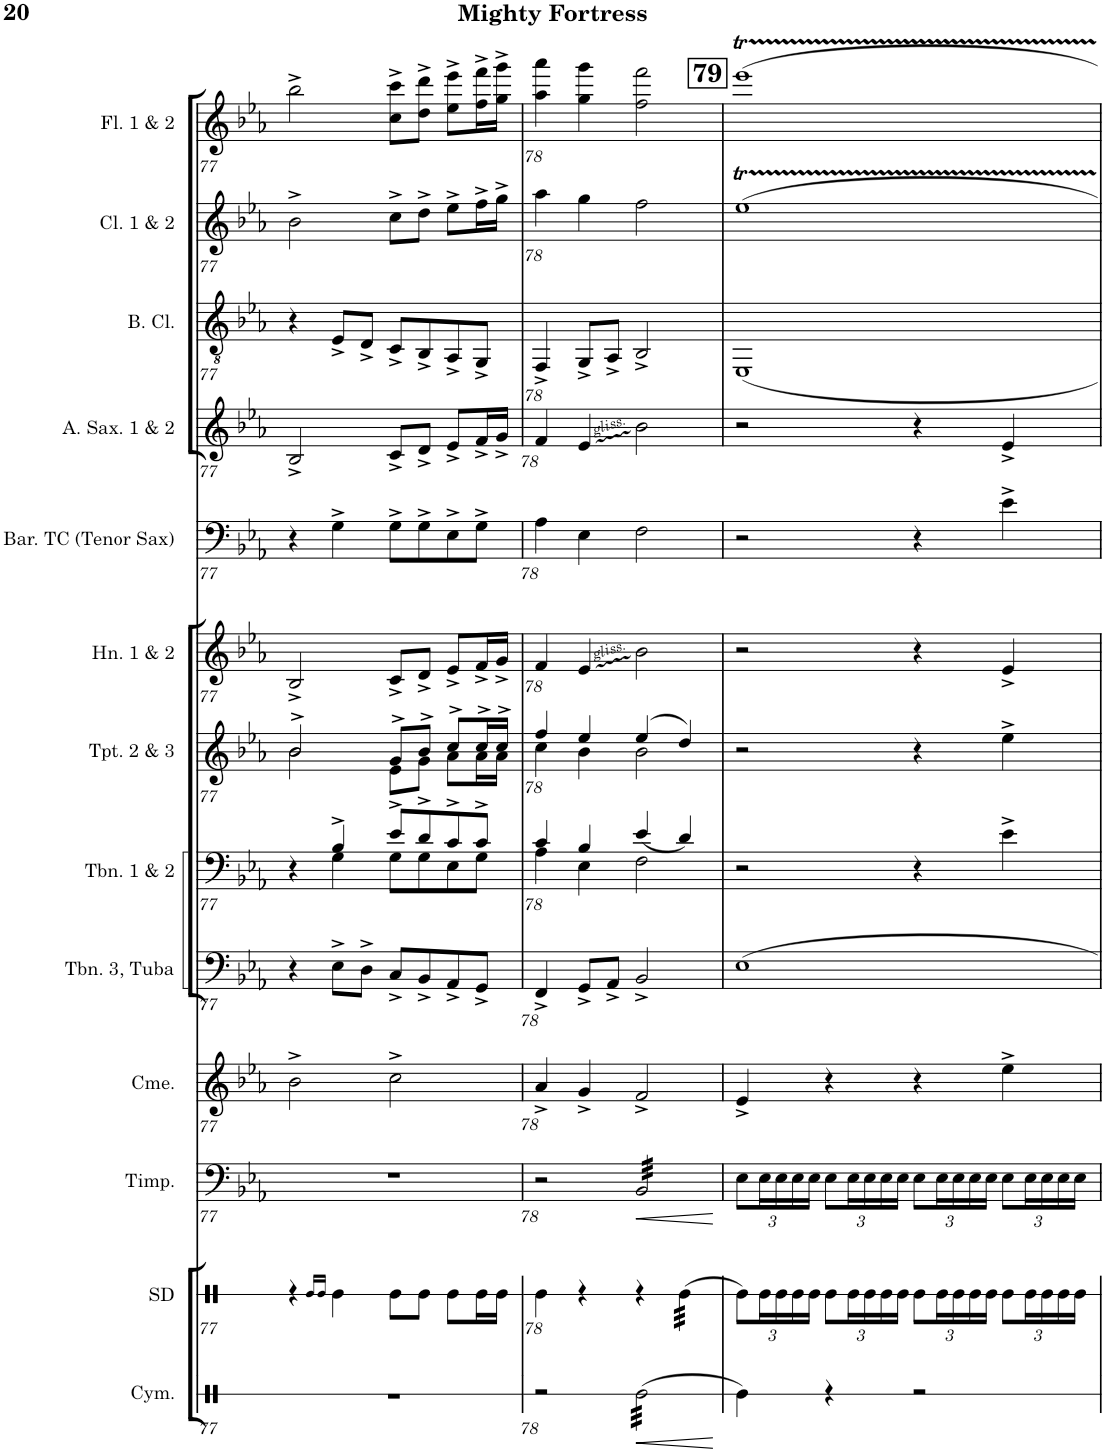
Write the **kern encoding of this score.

**kern	**kern	**kern	**dynam	**kern	**kern	**kern	**kern	**kern	**kern	**kern	**kern	**kern	**kern
*part13	*part12	*part11	*part11	*part10	*part9	*part8	*part7	*part6	*part5	*part4	*part3	*part2	*part1
*staff13	*staff12	*staff11	*staff11	*staff10	*staff9	*staff8	*staff7	*staff6	*staff5	*staff4	*staff3	*staff2	*staff1
*I"Aux Percussion	*I"Snare Drum	*I"Timpani	*	*I"Chimes	*I"Trombone 3, Tuba	*I"Trombone 1 &amp; 2	*I"Trumpet 2 &amp; 3	*I"Horn 1 &amp; 2	*I"Baritone TC (Tenor Sax)	*I"Alto Saxophone 1 &amp; 2	*I"Bass Clarinet	*I"Clarinet 1 &amp; 2	*I"Flute 1 &amp; 2
*I'Aux Perc	*I'SD	*I'Timp.	*	*I'Cme.	*I'Tbn. 3, Tuba	*I'Tbn. 1 &amp; 2	*I'Tpt. 2 &amp; 3	*I'Hn. 1 &amp; 2	*I'Bar. TC (Tenor Sax)	*I'A. Sax. 1 &amp; 2	*I'B. Cl.	*I'Cl. 1 &amp; 2	*I'Fl. 1 &amp; 2
!!LO:PB:g=z
*clefX	*clefX	*clefF4	*	*clefG2	*clefF4	*clefF4	*clefG2	*clefG2	*clefF4	*clefG2	*clefGv2	*clefG2	*clefG2
*	*	*	*	*	*	*	*Trd1c2	*Trd4c7	*Trd4c7	*Trd5c9	*Trd8c14	*Trd1c2	*
*k[]	*k[]	*k[b-e-a-]	*	*k[b-e-a-]	*k[b-e-a-]	*k[b-e-a-]	*k[b-e-a-]	*k[b-e-a-]	*k[b-e-a-]	*k[b-e-a-]	*k[b-e-a-]	*k[b-e-a-]	*k[b-e-a-]
*M4/4	*M4/4	*M4/4	*	*M4/4	*M4/4	*M4/4	*M4/4	*M4/4	*M4/4	*M4/4	*M4/4	*M4/4	*M4/4
=77	=77	=77	=77	=77	=77	=77	=77	=77	=77	=77	=77	=77	=77
*	*	*	*	*	*	*^	*^	*	*	*	*	*	*
1r	4r	1r	.	2b-^\	4r	4r	4ryy	2b-^/	2b-\	2B-^/	4r	2B-^/	4r	2b-^\	2bb-^\
.	16qRe/LL	.	.	.	.	.	.	.	.	.	.	.	.	.	.
.	16qRe/JJ	.	.	.	.	.	.	.	.	.	.	.	.	.	.
.	4Re\	.	.	.	8E-^\L	4G^>\	4B-/	.	.	.	4G^\	.	8E-^/L	.	.
.	.	.	.	.	8D^\J	.	.	.	.	.	.	.	8D^/J	.	.
.	8Re\L	.	.	2cc^\	8C^/L	8G^>\L	8e-/L	8g^/L	8e-\L	8c^/L	8G^\L	8c^/L	8C^/L	8cc^\L	8cc\^ 8ccc\^L
.	8Re\J	.	.	.	8BB-^/	8G^>\	8d/	8b-^/J	8g\J	8d^/J	8G^\	8d^/J	8BB-^/	8dd^\J	8dd\^ 8ddd\^J
.	8Re\L	.	.	.	8AA-^/	8E-^>\	8c/	8cc^/L	8a-\L	8e-^/L	8E-^\	8e-^/L	8AA-^/	8ee-^\L	8ee-\^ 8eee-\^L
.	16Re\L	.	.	.	8GG^/J	8G^>\J	8c/J	16cc^/L	16a-\L	16f^/L	8G^\J	16f^/L	8GG^/J	16ff^\L	16ff\^ 16fff\^L
.	16Re\JJ	.	.	.	.	.	.	16cc^/JJ	16a-\JJ	16g^/JJ	.	16g^/JJ	.	16gg^\JJ	16gg\^ 16ggg\^JJ
=78	=78	=78	=78	=78	=78	=78	=78	=78	=78	=78	=78	=78	=78	=78	=78
2r	4Re\	2r	.	4a-^/	4FF^/	4A-\	4c/	4ff/	4cc\	4f/	4A-\	4f/	4FF^/	4aa-\	4aa-\ 4aaa-\
.	4r	.	.	4g^/	8GG^/L	4E-\	4B-/	4ee-/	4b-\	4e-/	4E-\	4e-/	8GG^/L	4gg\	4gg\ 4ggg\
.	.	.	.	.	8AA-^/J	.	.	.	.	.	.	.	8AA-^/J	.	.
!	!	!	!LO:HP:b	!	!	!	!	!	!	!	!	!	!	!	!
*tremolo	*	*	*	*	*	*	*	*	*	*	*	*	*	*	*
*	*	*tremolo	*	*	*	*	*	*	*	*	*	*	*	*	*
(32Re\LLL	4r	32BB-/LLL	<	2f^/	2BB-^/	2F\	(4e-/	(4ee-/	2b-\	2b-\	2F\	2b-\	2BB-^/	2ff\	2ff\ 2fff\
(32Re\	.	32BB-/	.	.	.	.	.	.	.	.	.	.	.	.	.
(32Re\	.	32BB-/	.	.	.	.	.	.	.	.	.	.	.	.	.
(32Re\	.	32BB-/	.	.	.	.	.	.	.	.	.	.	.	.	.
(32Re\	.	32BB-/	.	.	.	.	.	.	.	.	.	.	.	.	.
(32Re\	.	32BB-/	.	.	.	.	.	.	.	.	.	.	.	.	.
(32Re\	.	32BB-/	.	.	.	.	.	.	.	.	.	.	.	.	.
(32Re\	.	32BB-/	.	.	.	.	.	.	.	.	.	.	.	.	.
*	*tremolo	*	*	*	*	*	*	*	*	*	*	*	*	*	*
(32Re\	(32Re\LLL	32BB-/	.	.	.	.	4d/)	4dd/)	.	.	.	.	.	.	.
(32Re\	(32Re\	32BB-/	.	.	.	.	.	.	.	.	.	.	.	.	.
(32Re\	(32Re\	32BB-/	.	.	.	.	.	.	.	.	.	.	.	.	.
(32Re\	(32Re\	32BB-/	.	.	.	.	.	.	.	.	.	.	.	.	.
(32Re\	(32Re\	32BB-/	.	.	.	.	.	.	.	.	.	.	.	.	.
(32Re\	(32Re\	32BB-/	.	.	.	.	.	.	.	.	.	.	.	.	.
(32Re\	(32Re\	32BB-/	.	.	.	.	.	.	.	.	.	.	.	.	.
(32Re\JJJ	(32Re\JJJ	32BB-/JJJ	.	.	.	.	.	.	.	.	.	.	.	.	.
*	*	*Xtremolo	*	*	*	*	*	*	*	*	*	*	*	*	*
*	*Xtremolo	*	*	*	*	*	*	*	*	*	*	*	*	*	*
*Xtremolo	*	*	*	*	*	*	*	*	*	*	*	*	*	*	*
*	*	*	*	*	*	*v	*v	*	*	*	*	*	*	*	*
*	*	*	*	*	*	*	*v	*v	*	*	*	*	*	*
.	.	.	[	.	.	.	.	.	.	.	.	.	.
!!LO:REH:place=s1:a:B:cj:fs=14:t=79
=79	=79	=79	=79	=79	=79	=79	=79	=79	=79	=79	=79	=79	=79
*	*Xbrackettup	*Xbrackettup	*	*	*	*	*	*	*	*	*	*	*
4Re\)	12Re\L)	12E-\L	.	4e-^/	1E-	2r	2r	2r	2r	2r	1EE-	1ee-T	1eee-T
.	24Re\L	24E-\L	.	.	.	.	.	.	.	.	.	.	.
.	24Re\	24E-\	.	.	.	.	.	.	.	.	.	.	.
.	24Re\	24E-\	.	.	.	.	.	.	.	.	.	.	.
.	24Re\JJ	24E-\JJ	.	.	.	.	.	.	.	.	.	.	.
4r	12Re\L	12E-\L	.	4r	.	.	.	.	.	.	.	.	.
.	24Re\L	24E-\L	.	.	.	.	.	.	.	.	.	.	.
.	24Re\	24E-\	.	.	.	.	.	.	.	.	.	.	.
.	24Re\	24E-\	.	.	.	.	.	.	.	.	.	.	.
.	24Re\JJ	24E-\JJ	.	.	.	.	.	.	.	.	.	.	.
2r	12Re\L	12E-\L	.	4r	.	4r	4r	4r	4r	4r	.	.	.
.	24Re\L	24E-\L	.	.	.	.	.	.	.	.	.	.	.
.	24Re\	24E-\	.	.	.	.	.	.	.	.	.	.	.
.	24Re\	24E-\	.	.	.	.	.	.	.	.	.	.	.
.	24Re\JJ	24E-\JJ	.	.	.	.	.	.	.	.	.	.	.
.	12Re\L	12E-\L	.	4ee-^\	.	4e-^\	4ee-^\	4e-^/	4e-^\	4e-^/	.	.	.
.	24Re\L	24E-\L	.	.	.	.	.	.	.	.	.	.	.
.	24Re\	24E-\	.	.	.	.	.	.	.	.	.	.	.
.	24Re\	24E-\	.	.	.	.	.	.	.	.	.	.	.
.	24Re\JJ	24E-\JJ	.	.	.	.	.	.	.	.	.	.	.
=	=	=	=	=	=	=	=	=	=	=	=	=	=
*-	*-	*-	*-	*-	*-	*-	*-	*-	*-	*-	*-	*-	*-
